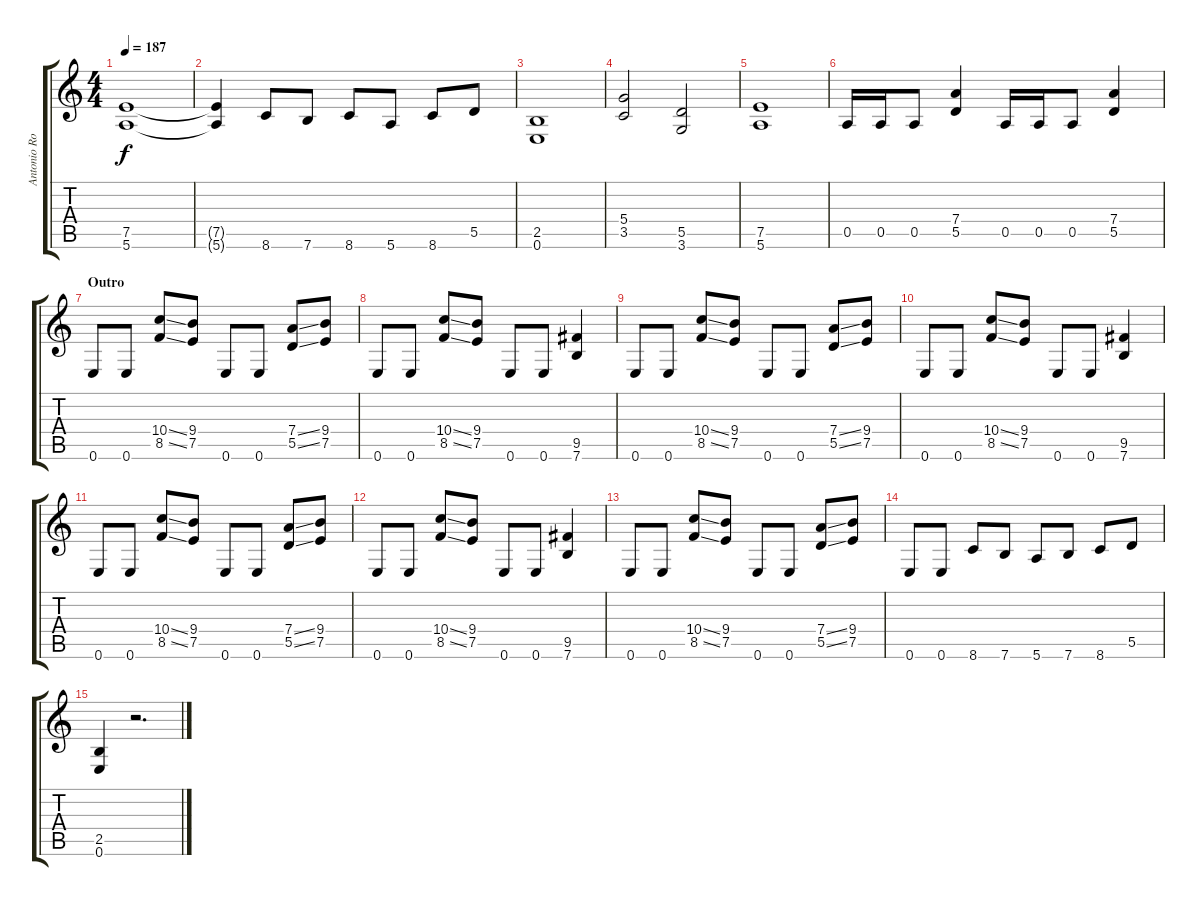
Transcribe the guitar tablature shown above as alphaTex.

\track ("Antonio Romano (Gtr 1)" "Antonio Ro") {instrument distortionguitar}
\staff {score tabs}
\tuning (E4 B3 G3 D3 A2 E2) {hide}
\ts (4 4)
\tempo 187
\clef g2
\ks c
(7.5 5.6).1{dy f} |
(7.5{t} 5.6{t}).4 8.6.8 7.6.8 8.6.8 5.6.8 8.6.8 5.5.8 |
(2.5 0.6).1 |
(5.4 3.5).2 (5.5 3.6).2 |
(7.5 5.6).1 |
0.5.16 0.5.16 0.5.8 (7.4 5.5).4 0.5.16 0.5.16 0.5.8 (7.4 5.5).4 |
\section ("" "Outro")
0.6.8 0.6.8 (10.4{ss} 8.5{ss}).8 (9.4 7.5).8 0.6.8 0.6.8 (7.4{ss} 5.5{ss}).8 (9.4 7.5).8 |
0.6.8 0.6.8 (10.4{ss} 8.5{ss}).8 (9.4 7.5).8 0.6.8 0.6.8 (9.5 7.6).4 |
0.6.8 0.6.8 (10.4{ss} 8.5{ss}).8 (9.4 7.5).8 0.6.8 0.6.8 (7.4{ss} 5.5{ss}).8 (9.4 7.5).8 |
0.6.8 0.6.8 (10.4{ss} 8.5{ss}).8 (9.4 7.5).8 0.6.8 0.6.8 (9.5 7.6).4 |
0.6.8 0.6.8 (10.4{ss} 8.5{ss}).8 (9.4 7.5).8 0.6.8 0.6.8 (7.4{ss} 5.5{ss}).8 (9.4 7.5).8 |
0.6.8 0.6.8 (10.4{ss} 8.5{ss}).8 (9.4 7.5).8 0.6.8 0.6.8 (9.5 7.6).4 |
0.6.8 0.6.8 (10.4{ss} 8.5{ss}).8 (9.4 7.5).8 0.6.8 0.6.8 (7.4{ss} 5.5{ss}).8 (9.4 7.5).8 |
0.6.8 0.6.8 8.6.8 7.6.8 5.6.8 7.6.8 8.6.8 5.5.8 |
(2.5 0.6).4 r.2{d}
